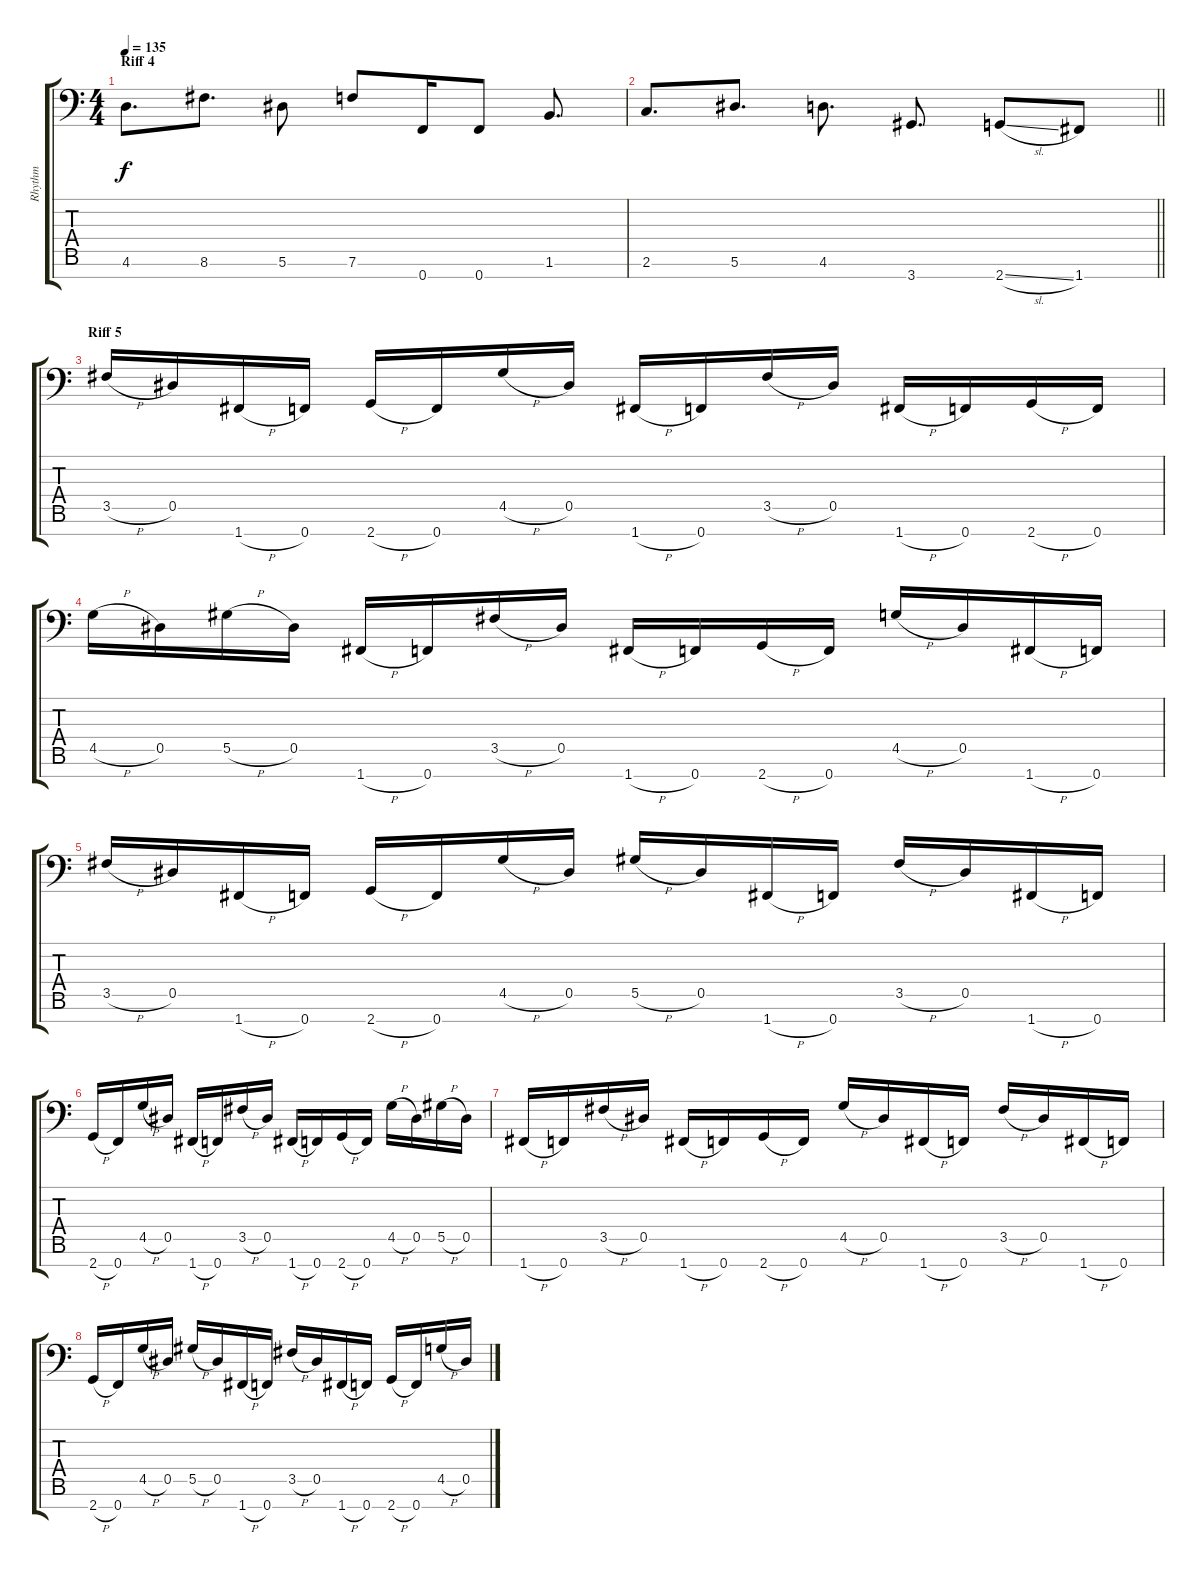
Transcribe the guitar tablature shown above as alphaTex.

\track ("Rhythm" "Rhythm") {instrument distortionguitar}
\staff {score tabs}
\tuning (Bb3 F3 Db3 Ab2 Eb2 Bb1 F1) {hide}
\ts (4 4)
\section ("" "Riff 4")
\tempo 135
\clef f4
\ks c
4.6.8{d dy f} 8.6.8{d} 5.6.8 7.6.8 0.7.16 0.7.8 1.6.8{d} |
\barLineRight lightlight
2.6.8{d} 5.6.8{d} 4.6.8{d} 3.7.8{d} 2.7{sl}.8 1.7.8 |
\section ("" "Riff 5")
3.5{h}.16 0.5.16 1.7{h}.16 0.7.16 2.7{h}.16 0.7.16 4.5{h}.16 0.5.16 1.7{h}.16 0.7.16 3.5{h}.16 0.5.16 1.7{h}.16 0.7.16 2.7{h}.16 0.7.16 |
4.5{h}.16 0.5.16 5.5{h}.16 0.5.16 1.7{h}.16 0.7.16 3.5{h}.16 0.5.16 1.7{h}.16 0.7.16 2.7{h}.16 0.7.16 4.5{h}.16 0.5.16 1.7{h}.16 0.7.16 |
3.5{h}.16 0.5.16 1.7{h}.16 0.7.16 2.7{h}.16 0.7.16 4.5{h}.16 0.5.16 5.5{h}.16 0.5.16 1.7{h}.16 0.7.16 3.5{h}.16 0.5.16 1.7{h}.16 0.7.16 |
2.7{h}.16 0.7.16 4.5{h}.16 0.5.16 1.7{h}.16 0.7.16 3.5{h}.16 0.5.16 1.7{h}.16 0.7.16 2.7{h}.16 0.7.16 4.5{h}.16 0.5.16 5.5{h}.16 0.5.16 |
1.7{h}.16 0.7.16 3.5{h}.16 0.5.16 1.7{h}.16 0.7.16 2.7{h}.16 0.7.16 4.5{h}.16 0.5.16 1.7{h}.16 0.7.16 3.5{h}.16 0.5.16 1.7{h}.16 0.7.16 |
2.7{h}.16 0.7.16 4.5{h}.16 0.5.16 5.5{h}.16 0.5.16 1.7{h}.16 0.7.16 3.5{h}.16 0.5.16 1.7{h}.16 0.7.16 2.7{h}.16 0.7.16 4.5{h}.16 0.5.16
